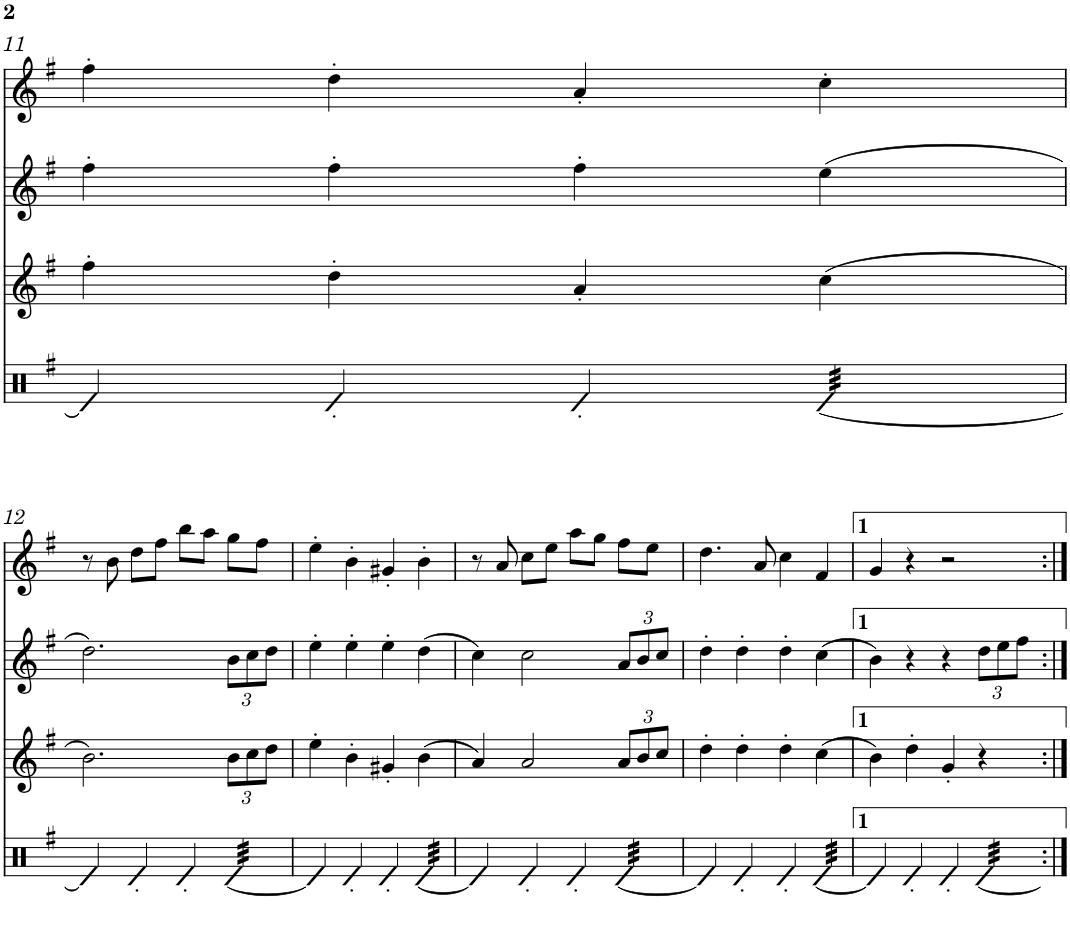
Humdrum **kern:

**kern	**kern	**kern	**kern
*part4	*part3	*part2	*part1
*staff4	*staff3	*staff2	*staff1
*I"Timbal	*I"Gralla 3	*I"Gralla 2	*I"Gralla 1
!!LO:PB:g=z
*clefX	*clefG2	*clefG2	*clefG2
*	*Trd8c14	*	*Trd1c2
*k[f#]	*k[f#]	*k[f#]	*k[f#]
*M4/4	*M4/4	*M4/4	*M4/4
=11	=11	=11	=11
4e/]	4ff#'\	4ff#'\	4ff#'\
4e'/	4dd'\	4ff#'\	4dd'\
4e'/	4a'/	4ff#'\	4a'/
*tremolo	*	*	*
[32e/LLL	(>4cc\	(>4ee\	4cc'\
32e/	.	.	.
32e/	.	.	.
32e/	.	.	.
32e/	.	.	.
32e/	.	.	.
32e/	.	.	.
32e/JJJ	.	.	.
*Xtremolo	*	*	*
!!LO:LB:g=z
=12	=12	=12	=12
4e/]	2.b\)	2.dd\)	8r
.	.	.	8b\
4e'/	.	.	8dd\L
.	.	.	8ff#\J
4e'/	.	.	8bb\L
.	.	.	8aa\J
*	*Xbrackettup	*Xbrackettup	*
*tremolo	*	*	*
[32e/LLL	12b\L	12b\L	8gg\L
32e/	.	.	.
32e/	.	.	.
.	12cc\	12cc\	.
32e/	.	.	.
32e/	.	.	8ff#\J
32e/	.	.	.
.	12dd\J	12dd\J	.
32e/	.	.	.
32e/JJJ	.	.	.
*Xtremolo	*	*	*
=13	=13	=13	=13
4e/]	4ee'\	4ee'\	4ee'\
4e'/	4b'\	4ee'\	4b'\
4e'/	4g#X'/	4ee'\	4g#X'/
*tremolo	*	*	*
[32e/LLL	(>4b\	(>4dd\	4b'\
32e/	.	.	.
32e/	.	.	.
32e/	.	.	.
32e/	.	.	.
32e/	.	.	.
32e/	.	.	.
32e/JJJ	.	.	.
*Xtremolo	*	*	*
=14	=14	=14	=14
4e/]	4a/)	4cc\)	8r
.	.	.	8a/
4e'/	2a/	2cc\	8cc\L
.	.	.	8ee\J
4e'/	.	.	8aa\L
.	.	.	8gg\J
*tremolo	*	*	*
[32e/LLL	12a/L	12a/L	8ff#\L
32e/	.	.	.
32e/	.	.	.
.	12b/	12b/	.
32e/	.	.	.
32e/	.	.	8ee\J
32e/	.	.	.
.	12cc/J	12cc/J	.
32e/	.	.	.
32e/JJJ	.	.	.
*Xtremolo	*	*	*
=15	=15	=15	=15
4e/]	4dd'\	4dd'\	4.dd\
4e'/	4dd'\	4dd'\	.
.	.	.	8a/
4e'/	4dd'\	4dd'\	4cc\
*tremolo	*	*	*
[32e/LLL	(>4cc\	(>4cc\	4f#/
32e/	.	.	.
32e/	.	.	.
32e/	.	.	.
32e/	.	.	.
32e/	.	.	.
32e/	.	.	.
32e/JJJ	.	.	.
*Xtremolo	*	*	*
=16	=16	=16	=16
4e/]	4b\)	4b\)	4g/
4e'/	4dd'\	4r	4r
4e'/	4g'/	4r	2r
*tremolo	*	*	*
[32e/LLL	4r	12dd\L	.
32e/	.	.	.
32e/	.	.	.
.	.	12ee\	.
32e/	.	.	.
32e/	.	.	.
32e/	.	.	.
.	.	12ff#\J	.
32e/	.	.	.
32e/JJJ	.	.	.
*Xtremolo	*	*	*
=:|!	=:|!	=:|!	=:|!
*-	*-	*-	*-
